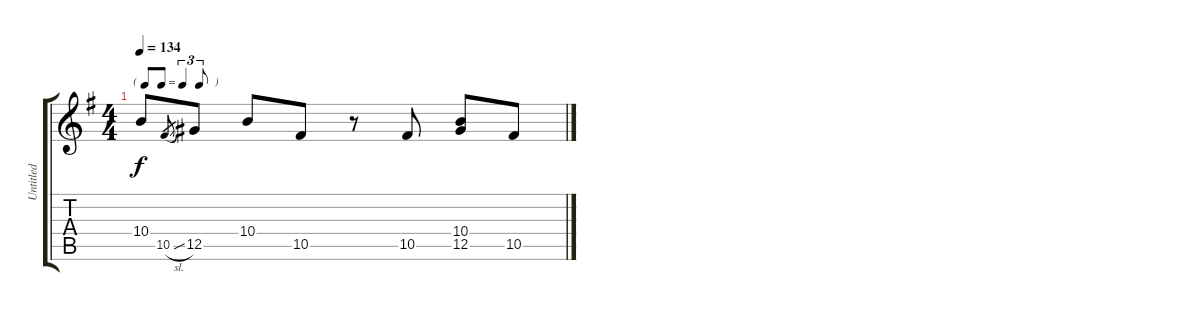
\track ("Untitled" "Untitled") {instrument distortionguitar}
\staff {score tabs}
\tuning (Eb4 Bb3 Gb3 Db3 Ab2 Eb2) {hide}
\ts (4 4)
\tf triplet8th
\tempo 134
\clef g2
\ks g
10.4.8{dy f} 10.5{sl}.8{gr} 12.5.8 10.4.8 10.5.8 r.8 10.5.8 (10.4 12.5).8 10.5.8
